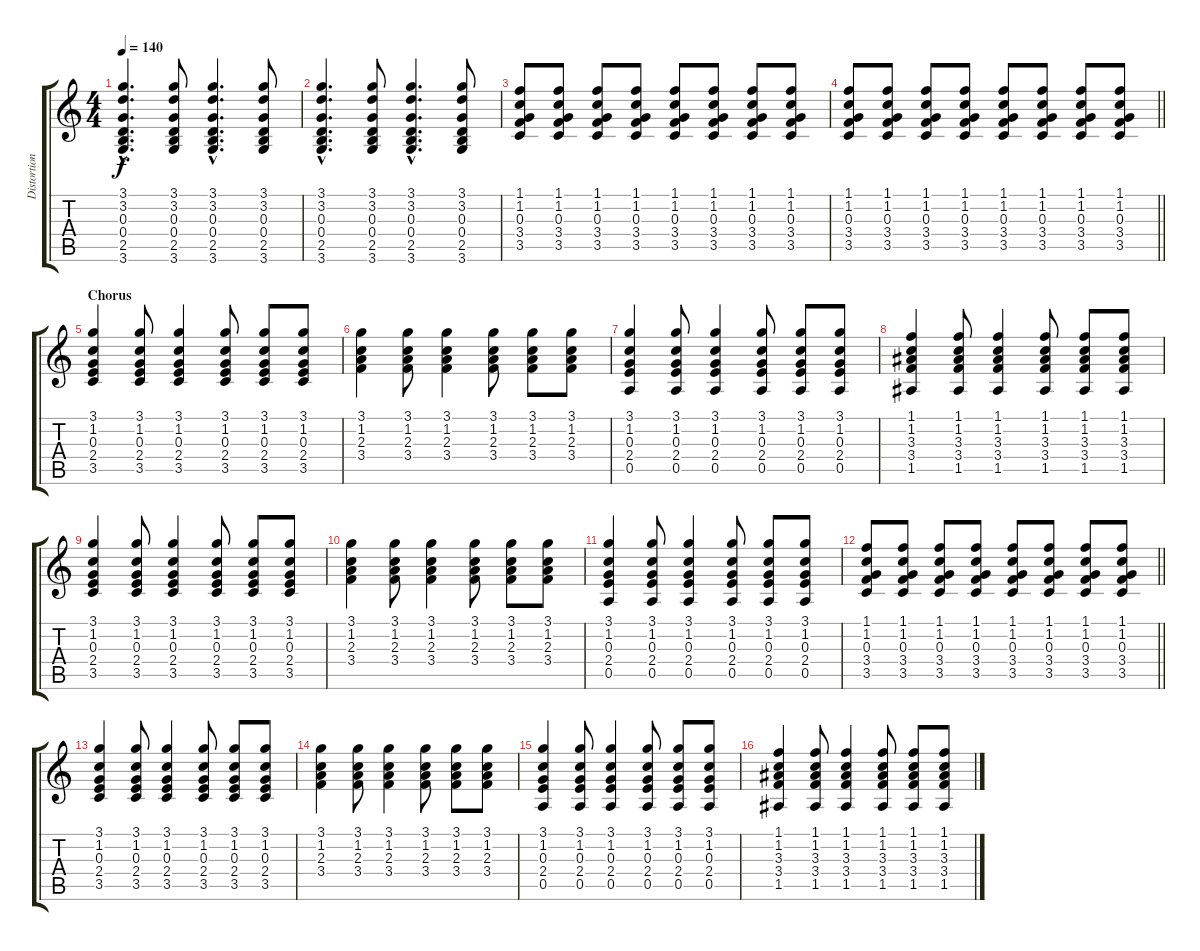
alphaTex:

\track ("Distortion Guitar 1" "Distortion") {instrument distortionguitar}
\staff {score tabs}
\tuning (E4 B3 G3 D3 A2 E2) {hide}
\ts (4 4)
\tempo 140
\clef g2
\ks c
(3.1{hac} 3.2{hac} 0.3{hac} 0.4{hac} 2.5{hac} 3.6{hac}).4{d dy f} (3.1 3.2 0.3 0.4 2.5 3.6).8 (3.1{hac} 3.2{hac} 0.3{hac} 0.4{hac} 2.5{hac} 3.6{hac}).4{d} (3.1 3.2 0.3 0.4 2.5 3.6).8 |
(3.1{hac} 3.2{hac} 0.3{hac} 0.4{hac} 2.5{hac} 3.6{hac}).4{d} (3.1 3.2 0.3 0.4 2.5 3.6).8 (3.1{hac} 3.2{hac} 0.3{hac} 0.4{hac} 2.5{hac} 3.6{hac}).4{d} (3.1 3.2 0.3 0.4 2.5 3.6).8 |
(1.1 1.2 0.3 3.4 3.5).8 (1.1 1.2 0.3 3.4 3.5).8 (1.1 1.2 0.3 3.4 3.5).8 (1.1 1.2 0.3 3.4 3.5).8 (1.1 1.2 0.3 3.4 3.5).8 (1.1 1.2 0.3 3.4 3.5).8 (1.1 1.2 0.3 3.4 3.5).8 (1.1 1.2 0.3 3.4 3.5).8 |
\barLineRight lightlight
(1.1 1.2 0.3 3.4 3.5).8 (1.1 1.2 0.3 3.4 3.5).8 (1.1 1.2 0.3 3.4 3.5).8 (1.1 1.2 0.3 3.4 3.5).8 (1.1 1.2 0.3 3.4 3.5).8 (1.1 1.2 0.3 3.4 3.5).8 (1.1 1.2 0.3 3.4 3.5).8 (1.1 1.2 0.3 3.4 3.5).8 |
\section ("" "Chorus")
(3.1 1.2 0.3 2.4 3.5).4 (3.1 1.2 0.3 2.4 3.5).8 (3.1 1.2 0.3 2.4 3.5).4 (3.1 1.2 0.3 2.4 3.5).8 (3.1 1.2 0.3 2.4 3.5).8 (3.1 1.2 0.3 2.4 3.5).8 |
(3.1 1.2 2.3 3.4).4 (3.1 1.2 2.3 3.4).8 (3.1 1.2 2.3 3.4).4 (3.1 1.2 2.3 3.4).8 (3.1 1.2 2.3 3.4).8 (3.1 1.2 2.3 3.4).8 |
(3.1 1.2 0.3 2.4 0.5).4 (3.1 1.2 0.3 2.4 0.5).8 (3.1 1.2 0.3 2.4 0.5).4 (3.1 1.2 0.3 2.4 0.5).8 (3.1 1.2 0.3 2.4 0.5).8 (3.1 1.2 0.3 2.4 0.5).8 |
(1.1 1.2 3.3 3.4 1.5).4 (1.1 1.2 3.3 3.4 1.5).8 (1.1 1.2 3.3 3.4 1.5).4 (1.1 1.2 3.3 3.4 1.5).8 (1.1 1.2 3.3 3.4 1.5).8 (1.1 1.2 3.3 3.4 1.5).8 |
(3.1 1.2 0.3 2.4 3.5).4 (3.1 1.2 0.3 2.4 3.5).8 (3.1 1.2 0.3 2.4 3.5).4 (3.1 1.2 0.3 2.4 3.5).8 (3.1 1.2 0.3 2.4 3.5).8 (3.1 1.2 0.3 2.4 3.5).8 |
(3.1 1.2 2.3 3.4).4 (3.1 1.2 2.3 3.4).8 (3.1 1.2 2.3 3.4).4 (3.1 1.2 2.3 3.4).8 (3.1 1.2 2.3 3.4).8 (3.1 1.2 2.3 3.4).8 |
(3.1 1.2 0.3 2.4 0.5).4 (3.1 1.2 0.3 2.4 0.5).8 (3.1 1.2 0.3 2.4 0.5).4 (3.1 1.2 0.3 2.4 0.5).8 (3.1 1.2 0.3 2.4 0.5).8 (3.1 1.2 0.3 2.4 0.5).8 |
\barLineRight lightlight
(1.1 1.2 0.3 3.4 3.5).8 (1.1 1.2 0.3 3.4 3.5).8 (1.1 1.2 0.3 3.4 3.5).8 (1.1 1.2 0.3 3.4 3.5).8 (1.1 1.2 0.3 3.4 3.5).8 (1.1 1.2 0.3 3.4 3.5).8 (1.1 1.2 0.3 3.4 3.5).8 (1.1 1.2 0.3 3.4 3.5).8 |
(3.1 1.2 0.3 2.4 3.5).4 (3.1 1.2 0.3 2.4 3.5).8 (3.1 1.2 0.3 2.4 3.5).4 (3.1 1.2 0.3 2.4 3.5).8 (3.1 1.2 0.3 2.4 3.5).8 (3.1 1.2 0.3 2.4 3.5).8 |
(3.1 1.2 2.3 3.4).4 (3.1 1.2 2.3 3.4).8 (3.1 1.2 2.3 3.4).4 (3.1 1.2 2.3 3.4).8 (3.1 1.2 2.3 3.4).8 (3.1 1.2 2.3 3.4).8 |
(3.1 1.2 0.3 2.4 0.5).4 (3.1 1.2 0.3 2.4 0.5).8 (3.1 1.2 0.3 2.4 0.5).4 (3.1 1.2 0.3 2.4 0.5).8 (3.1 1.2 0.3 2.4 0.5).8 (3.1 1.2 0.3 2.4 0.5).8 |
(1.1 1.2 3.3 3.4 1.5).4 (1.1 1.2 3.3 3.4 1.5).8 (1.1 1.2 3.3 3.4 1.5).4 (1.1 1.2 3.3 3.4 1.5).8 (1.1 1.2 3.3 3.4 1.5).8 (1.1 1.2 3.3 3.4 1.5).8
